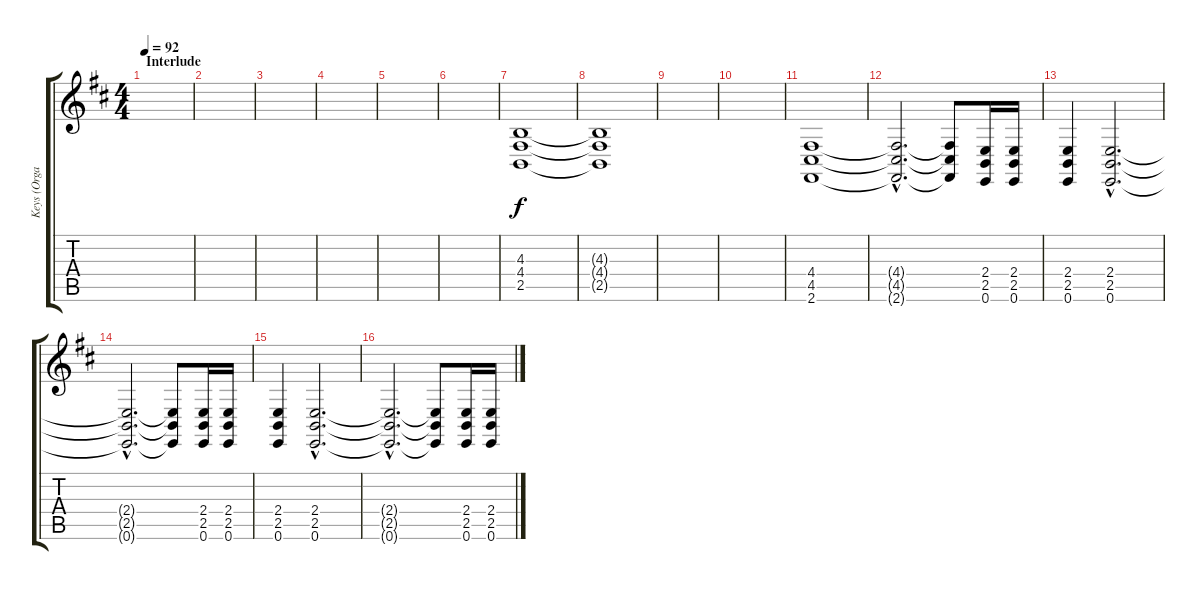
\track ("Keys (Organ) - Chris Caffery" "Keys (Orga") {instrument churchorgan}
\staff {score tabs}
\tuning (E4 B3 G3 D3 A2 E2) {hide}
\ts (4 4)
\section ("" "Interlude")
\tempo 92
\clef g2
\ks d
|
|
|
|
|
|
(4.3 4.4 2.5).1{volume 3} |
(4.3{t} 4.4{t} 2.5{t}).1 |
|
|
(4.4 4.5 2.6).1{volume 9} |
(4.4{hac t} 4.5{hac t} 2.6{hac t}).2{d} (4.4{t} 4.5{t} 2.6{t}).8 (2.4 2.5 0.6).16 (2.4 2.5 0.6).16 |
(2.4 2.5 0.6).4 (2.4{hac} 2.5{hac} 0.6{hac}).2{d} |
(2.4{hac t} 2.5{hac t} 0.6{hac t}).2{d} (2.4{t} 2.5{t} 0.6{t}).8 (2.4 2.5 0.6).16 (2.4 2.5 0.6).16 |
(2.4 2.5 0.6).4 (2.4{hac} 2.5{hac} 0.6{hac}).2{d} |
(2.4{hac t} 2.5{hac t} 0.6{hac t}).2{d} (2.4{t} 2.5{t} 0.6{t}).8 (2.4 2.5 0.6).16 (2.4 2.5 0.6).16
